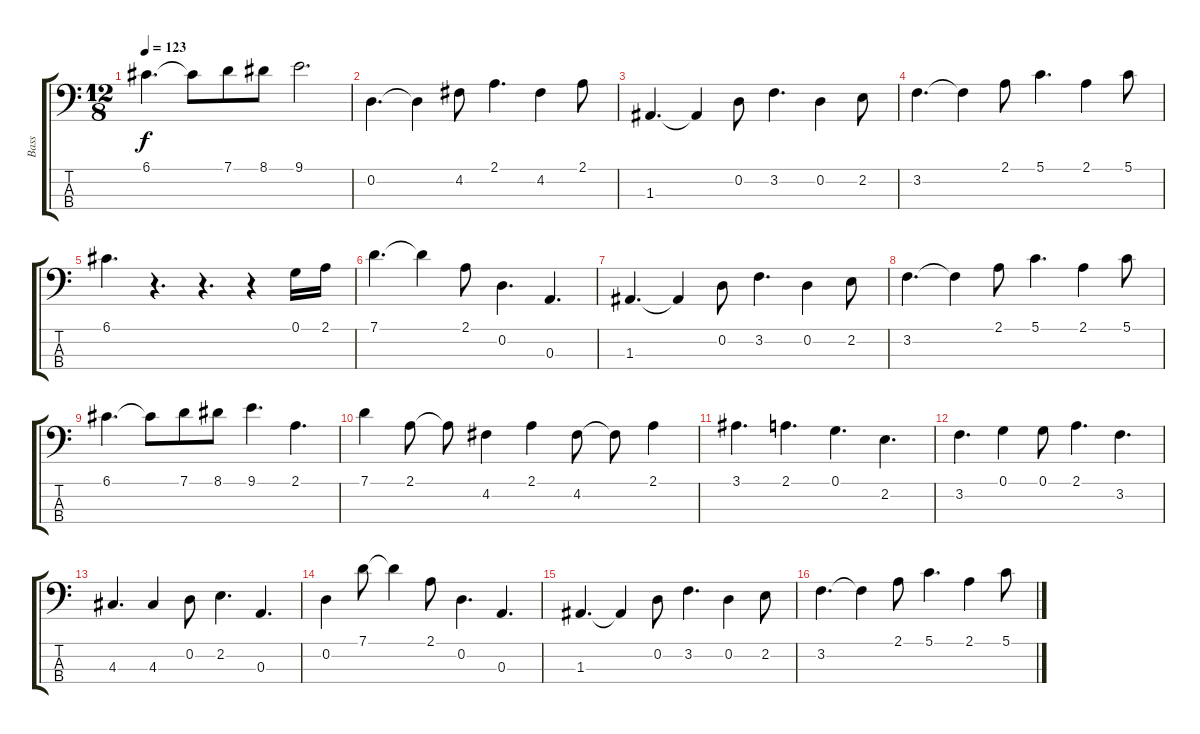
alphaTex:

\track ("Bass" "Bass") {instrument electricbassfinger}
\staff {score tabs}
\tuning (G2 D2 A1 E1) {hide}
\ts (12 8)
\tempo 123
\clef f4
\ks c
6.1.4{d dy f} 6.1{t}.8 7.1.8 8.1.8 9.1.2{d} |
0.2.4{d} 0.2{t}.4 4.2.8 2.1.4{d} 4.2.4 2.1.8 |
1.3.4{d} 1.3{t}.4 0.2.8 3.2.4{d} 0.2.4 2.2.8 |
3.2.4{d} 3.2{t}.4 2.1.8 5.1.4{d} 2.1.4 5.1.8 |
6.1.4{d} r.4{d} r.4{d} r.4 0.1.16 2.1.16 |
7.1.4{d} 7.1{t}.4 2.1.8 0.2.4{d} 0.3.4{d} |
1.3.4{d} 1.3{t}.4 0.2.8 3.2.4{d} 0.2.4 2.2.8 |
3.2.4{d} 3.2{t}.4 2.1.8 5.1.4{d} 2.1.4 5.1.8 |
6.1.4{d} 6.1{t}.8 7.1.8 8.1.8 9.1.4{d} 2.1.4{d} |
7.1.4 2.1.8 2.1{t}.8 4.2.4 2.1.4 4.2.8 4.2{t}.8 2.1.4 |
3.1.4{d} 2.1.4{d} 0.1.4{d} 2.2.4{d} |
3.2.4{d} 0.1.4 0.1.8 2.1.4{d} 3.2.4{d} |
4.3.4{d} 4.3.4 0.2.8 2.2.4{d} 0.3.4{d} |
0.2.4 7.1.8 7.1{t}.4 2.1.8 0.2.4{d} 0.3.4{d} |
1.3.4{d} 1.3{t}.4 0.2.8 3.2.4{d} 0.2.4 2.2.8 |
3.2.4{d} 3.2{t}.4 2.1.8 5.1.4{d} 2.1.4 5.1.8
